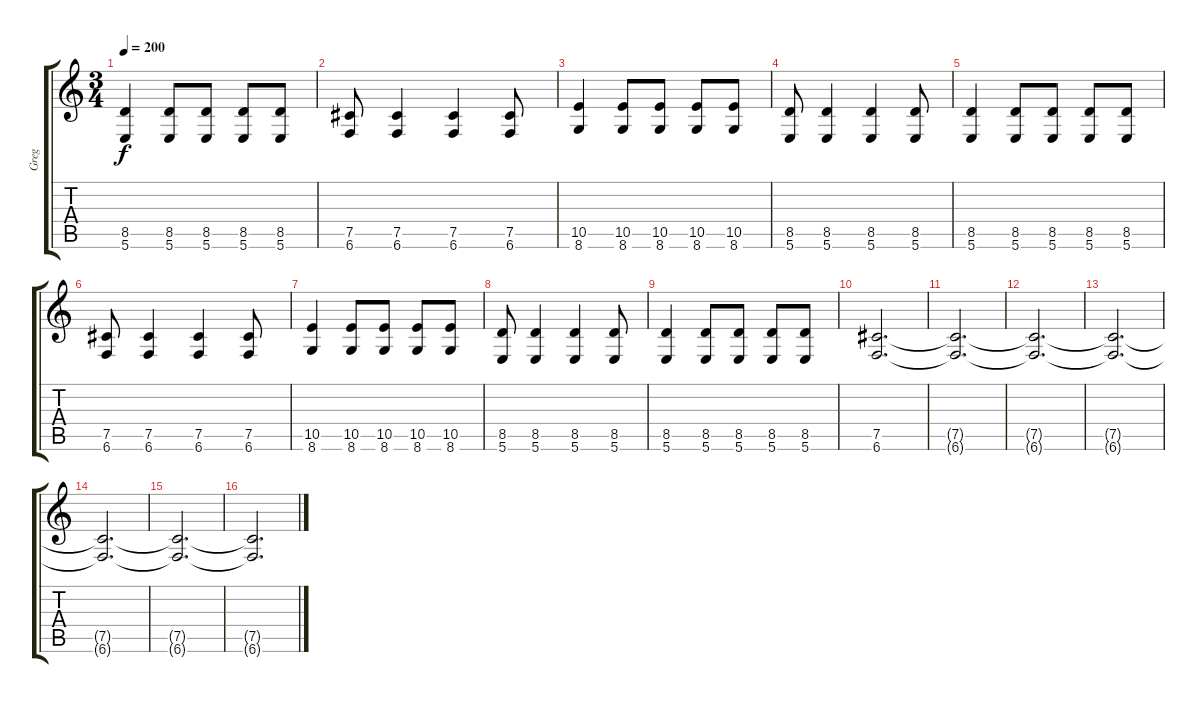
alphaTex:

\track ("Greg" "Greg") {instrument distortionguitar}
\staff {score tabs}
\tuning (Db4 Ab3 E3 B2 Gb2 B1) {hide}
\ts (3 4)
\tempo 200
\clef g2
\ks c
(8.5 5.6).4{dy f} (8.5 5.6).8 (8.5 5.6).8 (8.5 5.6).8 (8.5 5.6).8 |
(7.5 6.6).8 (7.5 6.6).4 (7.5 6.6).4 (7.5 6.6).8 |
(10.5 8.6).4 (10.5 8.6).8 (10.5 8.6).8 (10.5 8.6).8 (10.5 8.6).8 |
(8.5 5.6).8 (8.5 5.6).4 (8.5 5.6).4 (8.5 5.6).8 |
(8.5 5.6).4 (8.5 5.6).8 (8.5 5.6).8 (8.5 5.6).8 (8.5 5.6).8 |
(7.5 6.6).8 (7.5 6.6).4 (7.5 6.6).4 (7.5 6.6).8 |
(10.5 8.6).4 (10.5 8.6).8 (10.5 8.6).8 (10.5 8.6).8 (10.5 8.6).8 |
(8.5 5.6).8 (8.5 5.6).4 (8.5 5.6).4 (8.5 5.6).8 |
(8.5 5.6).4 (8.5 5.6).8 (8.5 5.6).8 (8.5 5.6).8 (8.5 5.6).8 |
(7.5 6.6).2{d} |
(7.5{t} 6.6{t}).2{d} |
(7.5{t} 6.6{t}).2{d} |
(7.5{t} 6.6{t}).2{d} |
(7.5{t} 6.6{t}).2{d} |
(7.5{t} 6.6{t}).2{d} |
(7.5{t} 6.6{t}).2{d}
